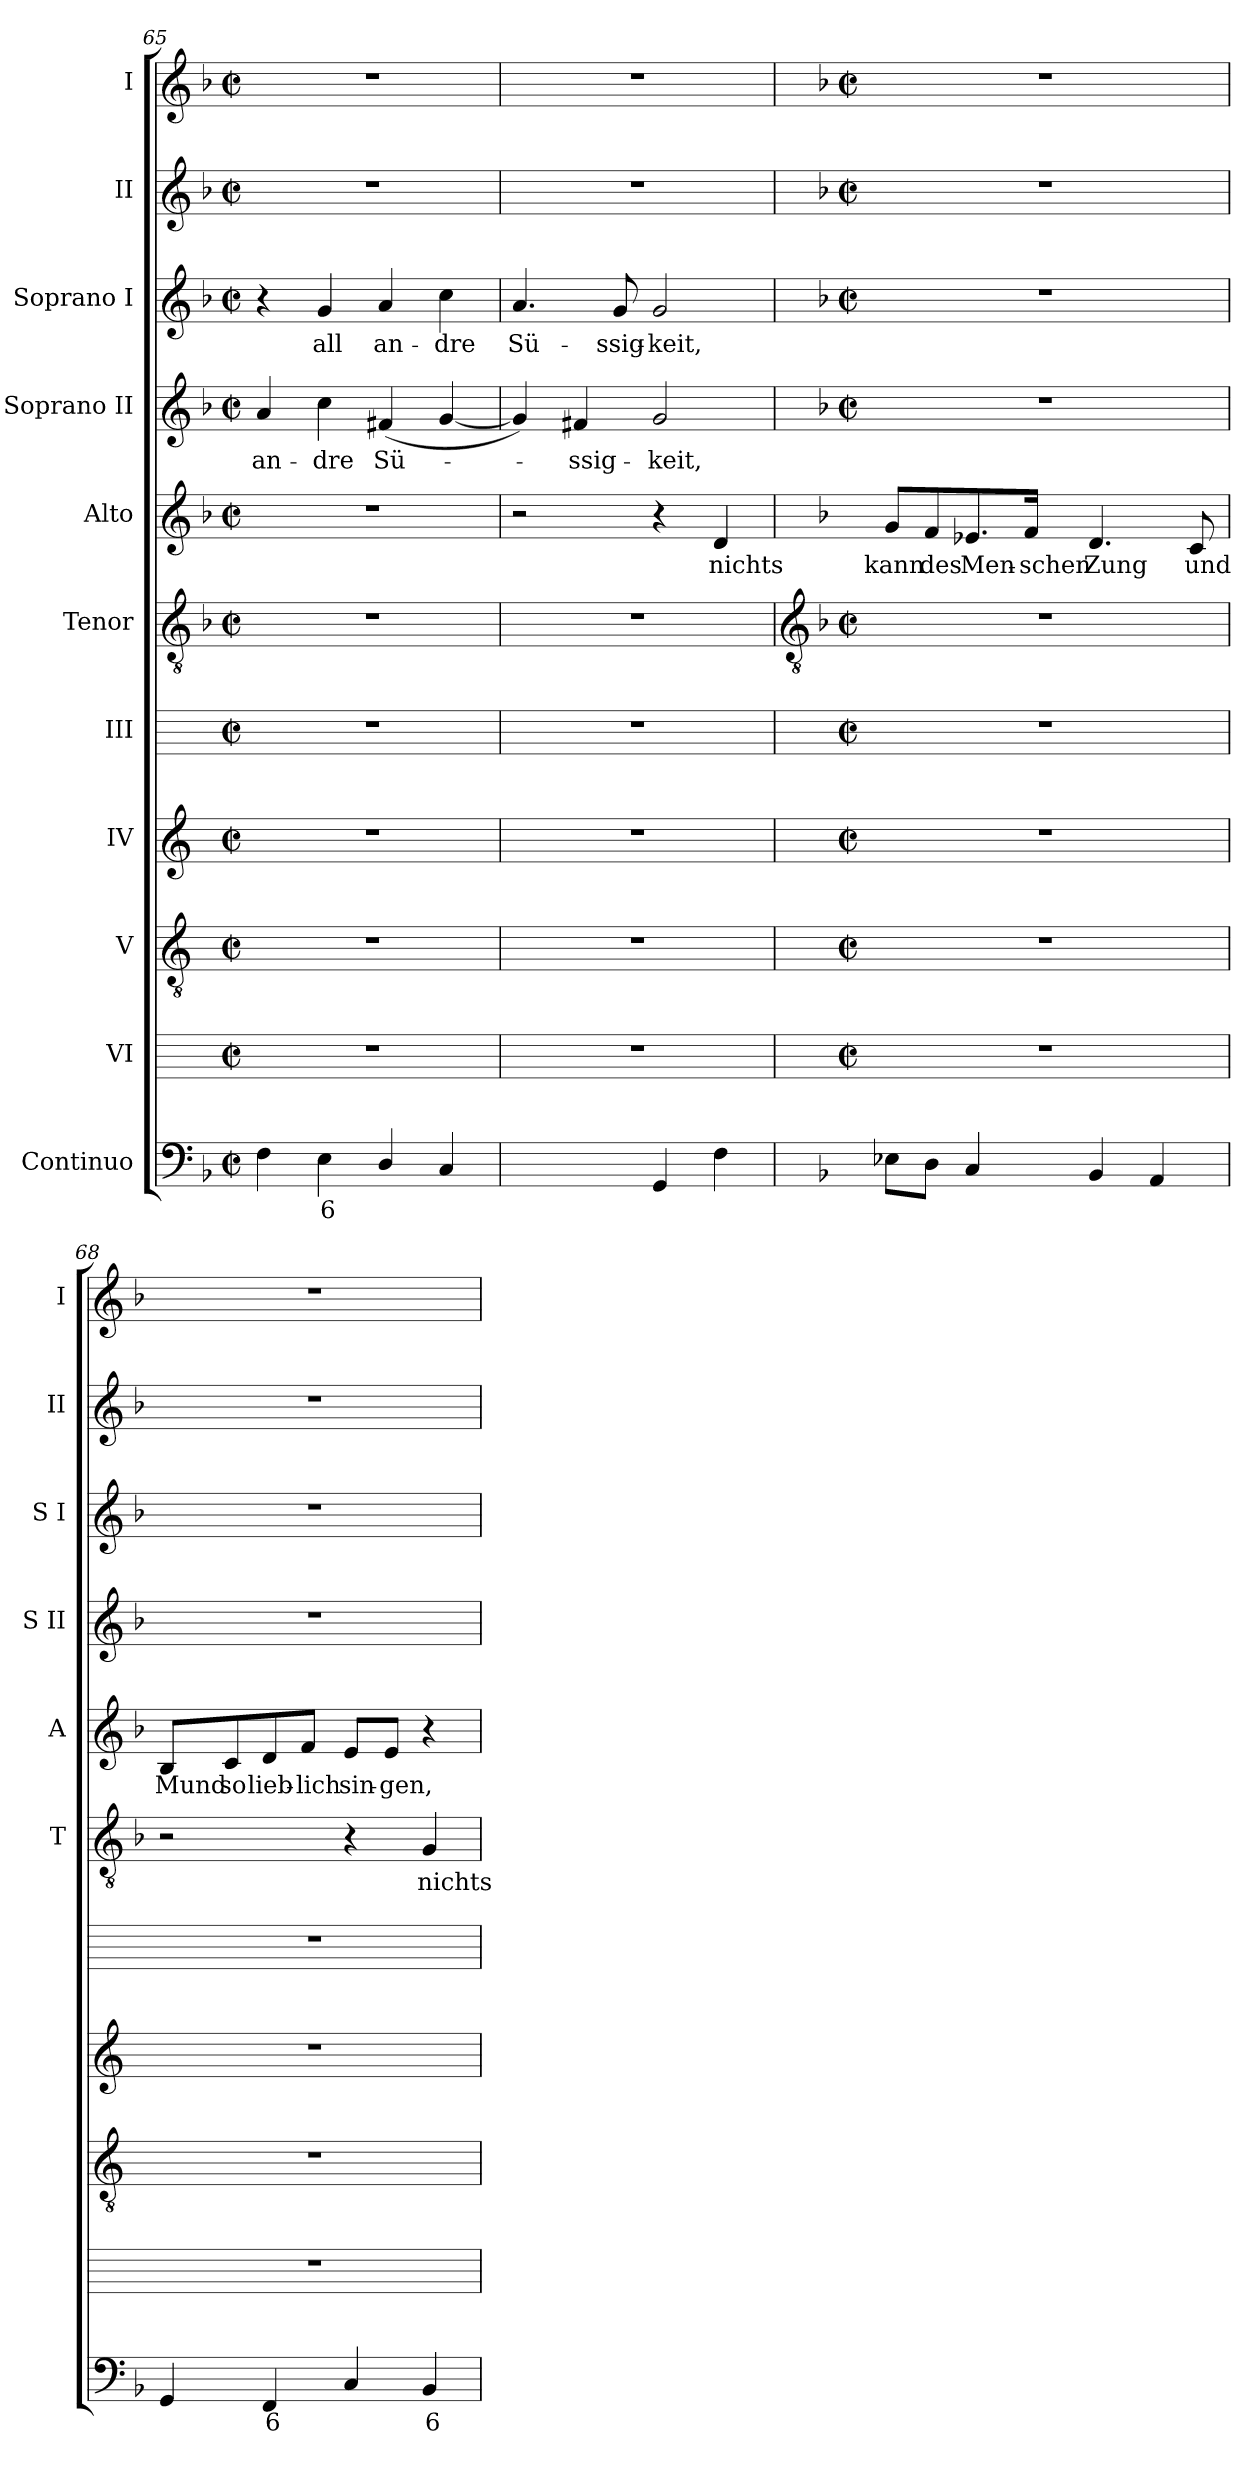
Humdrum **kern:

**kern	**text	**kern	**kern	**kern	**kern	**kern	**text	**kern	**text	**kern	**text	**kern	**text	**kern	**kern
*part11	*part11	*part10	*part9	*part8	*part7	*part6	*part6	*part5	*part5	*part4	*part4	*part3	*part3	*part2	*part1
*staff11	*staff11	*staff10	*staff9	*staff8	*staff7	*staff6	*staff6	*staff5	*staff5	*staff4	*staff4	*staff3	*staff3	*staff2	*staff1
*I"Continuo	*	*I"VI	*I"V	*I"IV	*I"III	*I"Tenor	*	*I"Alto	*	*I"Soprano II	*	*I"Soprano I	*	*I"II	*I"I
*	*	*	*	*	*	*I'T	*	*I'A	*	*I'S II	*	*I'S I	*	*I'II	*I'I
*clefF4	*	*	*clefGv2	*clefG2	*	*clefGv2	*	*clefG2	*	*clefG2	*	*clefG2	*	*clefG2	*clefG2
*	*	*ITrd4c7	*ITrd4c7	*ITrd4c7	*ITrd4c7	*	*	*	*	*	*	*	*	*	*
*k[b-]	*	*	*k[b-]	*k[b-]	*	*k[b-]	*	*k[b-]	*	*k[b-]	*	*k[b-]	*	*k[b-]	*k[b-]
*F:	*	*	*F:	*F:	*	*F:	*	*F:	*	*F:	*	*F:	*	*F:	*F:
*M2/2	*	*M2/2	*M2/2	*M2/2	*M2/2	*M2/2	*	*M2/2	*	*M2/2	*	*M2/2	*	*M2/2	*M2/2
*met(c|)	*	*met(c|)	*met(c|)	*met(c|)	*met(c|)	*met(c|)	*	*met(c|)	*	*met(c|)	*	*met(c|)	*	*met(c|)	*met(c|)
=65	=65	=65	=65	=65	=65	=65	=65	=65	=65	=65	=65	=65	=65	=65	=65
!	!	!	!	!	!	!	!	!	!	!	!LO:LY:b	!	!	!	!
4F	.	1r	1r	1r	1r	1r	.	1r	.	4a	an-	4r	.	1r	1r
!	!LO:LY:b	!	!	!	!	!	!	!	!	!	!LO:LY:b	!	!LO:LY:b	!	!
4E	6	.	.	.	.	.	.	.	.	4cc	-dre	4g	all	.	.
!	!	!	!	!	!	!	!	!	!	!	!LO:LY:b	!	!LO:LY:b	!	!
4D/	.	.	.	.	.	.	.	.	.	(<4f#X	Sü-	4a	an-	.	.
!	!	!	!	!	!	!	!	!	!	!	!	!	!LO:LY:b	!	!
4C	.	.	.	.	.	.	.	.	.	[4g	.	4cc	-dre	.	.
=66	=66	=66	=66	=66	=66	=66	=66	=66	=66	=66	=66	=66	=66	=66	=66
!	!LO:LY:b	!	!	!	!	!	!	!	!	!	!	!	!LO:LY:b	!	!
[4D/yy	4	1r	1r	1r	1r	1r	.	2r	.	4g])	.	4.a	Sü-	1r	1r
!	!	!	!	!	!	!	!	!	!	!	!LO:LY:b	!	!	!	!
4D/yy]	.	.	.	.	.	.	.	.	.	4f#X	ssig-	.	.	.	.
!	!	!	!	!	!	!	!	!	!	!	!	!	!LO:LY:b	!	!
.	.	.	.	.	.	.	.	.	.	.	.	8g	-ssig-	.	.
!	!	!	!	!	!	!	!	!	!	!	!LO:LY:b	!	!LO:LY:b	!	!
4GG	.	.	.	.	.	.	.	4r	.	2g	-keit,	2g	-keit,	.	.
!	!	!	!	!	!	!	!	!	!LO:LY:b	!	!	!	!	!	!
4F	.	.	.	.	.	.	.	4d	nichts	.	.	.	.	.	.
!!LO:LB:g=z
=67	=67	=67	=67	=67	=67	=67	=67	=67	=67	=67	=67	=67	=67	=67	=67
*	*	*	*	*	*	*clefGv2	*	*	*	*	*	*	*	*	*
*	*	*	*	*	*	*k[b-]	*	*	*	*	*	*	*	*	*
*	*	*	*	*	*	*F:	*	*	*	*	*	*	*	*	*
*	*	*M2/2	*M2/2	*M2/2	*M2/2	*M2/2	*	*	*	*M2/2	*	*M2/2	*	*M2/2	*M2/2
*	*	*met(c|)	*met(c|)	*met(c|)	*met(c|)	*met(c|)	*	*	*	*met(c|)	*	*met(c|)	*	*met(c|)	*met(c|)
!	!	!	!	!	!	!	!	!	!LO:LY:b	!	!	!	!	!	!
8E-XL	.	1r	1r	1r	1r	1r	.	8g/L	kann	1r	.	1r	.	1r	1r
!	!	!	!	!	!	!	!	!	!LO:LY:b	!	!	!	!	!	!
8DJ	.	.	.	.	.	.	.	8f/	des	.	.	.	.	.	.
!	!	!	!	!	!	!	!	!	!LO:LY:b	!	!	!	!	!	!
4C	.	.	.	.	.	.	.	8.e-X/	Men-	.	.	.	.	.	.
!	!	!	!	!	!	!	!	!	!LO:LY:b	!	!	!	!	!	!
.	.	.	.	.	.	.	.	16f/Jk	-schen	.	.	.	.	.	.
!	!	!	!	!	!	!	!	!	!LO:LY:b	!	!	!	!	!	!
4BB-	.	.	.	.	.	.	.	4.d	Zung	.	.	.	.	.	.
4AA	.	.	.	.	.	.	.	.	.	.	.	.	.	.	.
!	!	!	!	!	!	!	!	!	!LO:LY:b	!	!	!	!	!	!
.	.	.	.	.	.	.	.	8c	und	.	.	.	.	.	.
=68	=68	=68	=68	=68	=68	=68	=68	=68	=68	=68	=68	=68	=68	=68	=68
!	!	!	!	!	!	!	!	!	!LO:LY:b	!	!	!	!	!	!
4GG	.	1r	1r	1r	1r	2r	.	8B-/L	Mund	1r	.	1r	.	1r	1r
!	!	!	!	!	!	!	!	!	!LO:LY:b	!	!	!	!	!	!
.	.	.	.	.	.	.	.	8c/	so	.	.	.	.	.	.
!	!LO:LY:b	!	!	!	!	!	!	!	!LO:LY:b	!	!	!	!	!	!
4FF	6	.	.	.	.	.	.	8d/	lieb-	.	.	.	.	.	.
!	!	!	!	!	!	!	!	!	!LO:LY:b	!	!	!	!	!	!
.	.	.	.	.	.	.	.	8f/J	-lich	.	.	.	.	.	.
!	!	!	!	!	!	!	!	!	!LO:LY:b	!	!	!	!	!	!
4C	.	.	.	.	.	4r	.	8e/L	sin-	.	.	.	.	.	.
!	!	!	!	!	!	!	!	!	!LO:LY:b	!	!	!	!	!	!
.	.	.	.	.	.	.	.	8e/J	-gen,	.	.	.	.	.	.
!	!LO:LY:b	!	!	!	!	!	!LO:LY:b	!	!	!	!	!	!	!	!
4BB-	6	.	.	.	.	4G	nichts	4r	.	.	.	.	.	.	.
=	=	=	=	=	=	=	=	=	=	=	=	=	=	=	=
*-	*-	*-	*-	*-	*-	*-	*-	*-	*-	*-	*-	*-	*-	*-	*-
